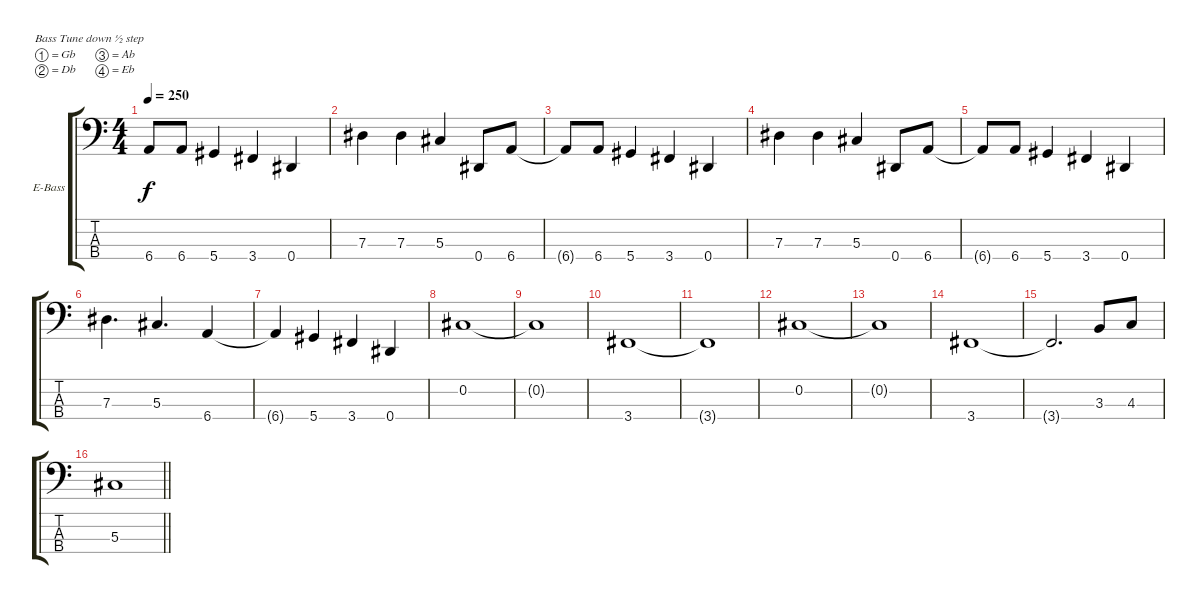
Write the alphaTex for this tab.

\bracketExtendMode groupsimilarinstruments
\firstSystemTrackNameOrientation horizontal
\otherSystemsTrackNameOrientation horizontal
\track ("Duff McKagan" "E-Bass") {instrument electricbasspick}
\staff {score tabs}
\tuning (Gb2 Db2 Ab1 Eb1)
\ts (4 4)
\tempo 250
\clef f4
\ks c
6.4{t}.8{dy f} 6.4.8 5.4.4 3.4.4 0.4.4 |
7.3.4 7.3.4 5.3.4 0.4.8 6.4.8 |
6.4{t}.8 6.4.8 5.4.4 3.4.4 0.4.4 |
7.3.4 7.3.4 5.3.4 0.4.8 6.4.8 |
6.4{t}.8 6.4.8 5.4.4 3.4.4 0.4.4 |
7.3.4{d} 5.3.4{d} 6.4.4 |
6.4{t}.4 5.4.4 3.4.4 0.4.4 |
0.2.1 |
0.2{t}.1 |
3.4.1 |
3.4{t}.1 |
0.2.1 |
0.2{t}.1 |
3.4.1 |
3.4{t}.2{d} 3.3.8 4.3.8 |
\barLineRight lightlight
5.3.1
